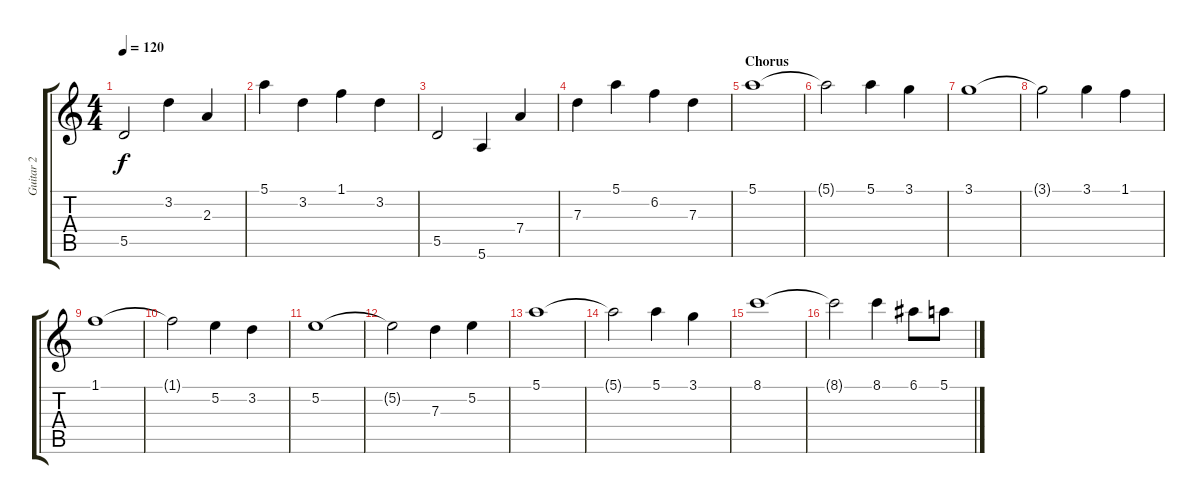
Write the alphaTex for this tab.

\track ("Guitar 2" "Guitar 2") {instrument acousticguitarsteel}
\staff {score tabs}
\tuning (E4 B3 G3 D3 A2 E2) {hide}
\ts (4 4)
\tempo 120
\clef g2
\ks c
5.5.2{dy f} 3.2.4 2.3.4 |
5.1.4 3.2.4 1.1.4 3.2.4 |
5.5.2 5.6.4 7.4.4 |
7.3.4 5.1.4 6.2.4 7.3.4 |
\section ("" "Chorus")
5.1.1{volume 9 balance 0 instrument overdrivenguitar} |
5.1{t}.2 5.1.4 3.1.4 |
3.1.1 |
3.1{t}.2 3.1.4 1.1.4 |
1.1.1 |
1.1{t}.2 5.2.4 3.2.4 |
5.2.1 |
5.2{t}.2 7.3.4 5.2.4 |
5.1.1 |
5.1{t}.2 5.1.4 3.1.4 |
8.1.1 |
8.1{t}.2 8.1.4 6.1.8 5.1.8
